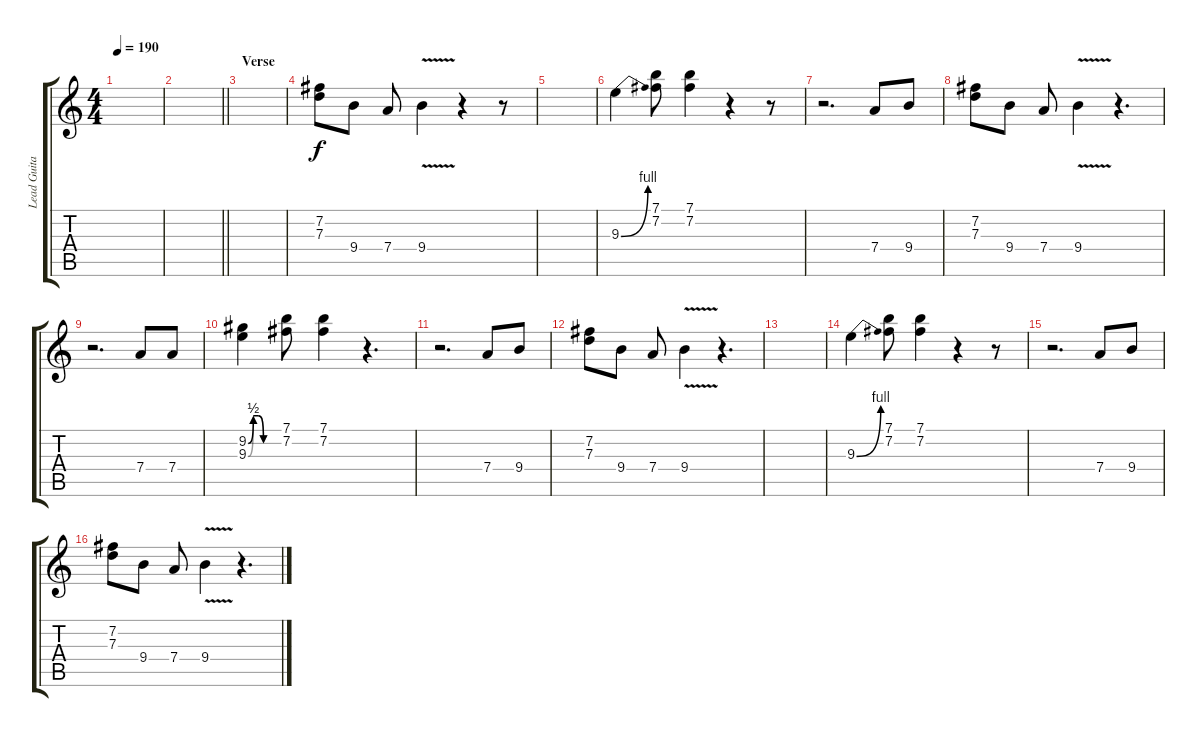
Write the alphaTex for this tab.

\track ("Lead Guitar" "Lead Guita") {instrument distortionguitar}
\staff {score tabs}
\tuning (E4 B3 G3 D3 A2 E2) {hide}
\ts (4 4)
\tempo 190
\clef g2
\ks c
|
\barLineRight lightlight
|
\section ("" "Verse")
|
(7.2 7.3).8 9.4.8 7.4.8 9.4{v}.4 r.4 r.8 |
|
9.3{be (bend 0 0 60 4)}.4 (7.1 7.2).8 (7.1 7.2).4 r.4 r.8 |
r.2{d} 7.4.8 9.4.8 |
(7.2 7.3).8 9.4.8 7.4.8 9.4{v}.4 r.4{d} |
r.2{d} 7.4.8 7.4.8 |
(9.2{be (custom 0 0 10 2 20 2 30 0 60 0)} 9.3{be (custom 0 0 10 2 20 2 30 0 60 0)}).4 (7.1 7.2).8 (7.1 7.2).4 r.4{d} |
r.2{d} 7.4.8 9.4.8 |
(7.2 7.3).8 9.4.8 7.4.8 9.4{v}.4 r.4{d} |
|
9.3{be (bend 0 0 60 4)}.4 (7.1 7.2).8 (7.1 7.2).4 r.4 r.8 |
r.2{d} 7.4.8 9.4.8 |
(7.2 7.3).8 9.4.8 7.4.8 9.4{v}.4 r.4{d}
